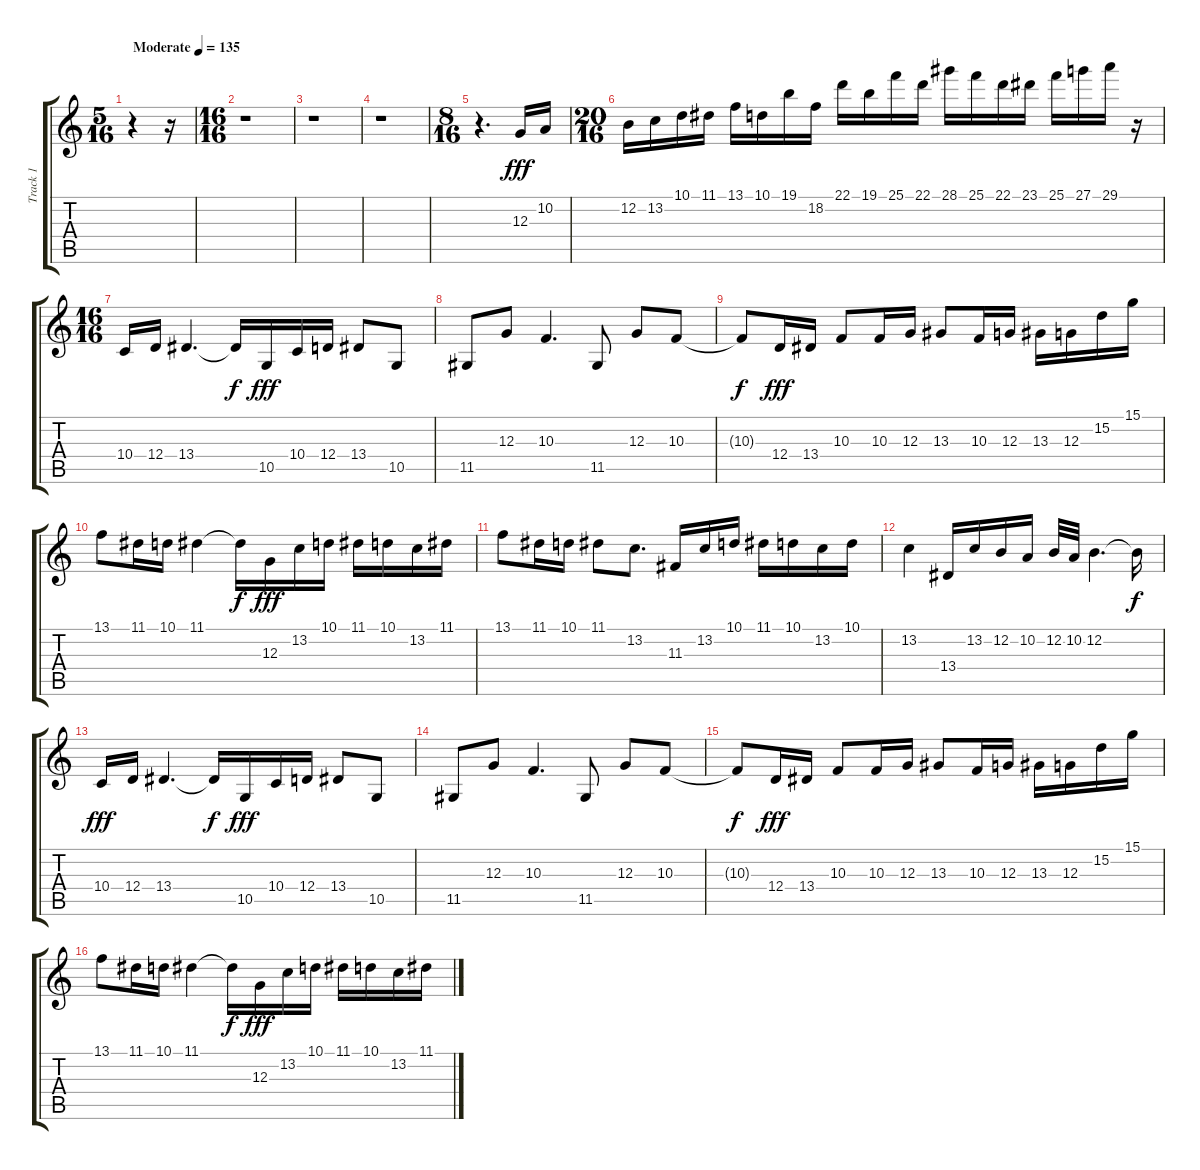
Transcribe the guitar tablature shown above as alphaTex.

\track ("Track 1" "Track 1") {instrument brightacousticpiano}
\staff {score tabs}
\tuning (E4 B3 G3 D3 A2 E2) {hide}
\ts (5 16)
\tempo (135 "Moderate")
\clef g2
\ks c
r.4{dy fff instrument brightacousticpiano} r.16 |
\ts (16 16)
r.1 |
r.1 |
r.1 |
\ts (8 16)
r.4{d} 12.3.16 10.2.16 |
\ts (20 16)
12.2.16 13.2.16 10.1.16 11.1.16 13.1.16 10.1.16 19.1.16 18.2.16 22.1.16 19.1.16 25.1.16 22.1.16 28.1.16 25.1.16 22.1.16 23.1.16 25.1.16 27.1.16 29.1.16 r.16 |
\ts (16 16)
10.4.16 12.4.16 13.4.4{d} 13.4{t}.16{dy f} 10.5.16{dy fff} 10.4.16 12.4.16 13.4.8 10.5.8 |
11.5.8 12.3.8 10.3.4{d} 11.5.8 12.3.8 10.3.8 |
10.3{t}.8{dy f} 12.4.16{dy fff} 13.4.16 10.3.8 10.3.16 12.3.16 13.3.8 10.3.16 12.3.16 13.3.16 12.3.16 15.2.16 15.1.16 |
13.1.8 11.1.16 10.1.16 11.1.4 11.1{t}.16{dy f} 12.3.16{dy fff} 13.2.16 10.1.16 11.1.16 10.1.16 13.2.16 11.1.16 |
13.1.8 11.1.16 10.1.16 11.1.8 13.2.8{d} 11.3.16 13.2.16 10.1.16 11.1.16 10.1.16 13.2.16 10.1.16 |
13.2.4 13.4.16 13.2.16 12.2.16 10.2.16 12.2.32 10.2.32 12.2.4{d} 12.2{t}.16{dy f} |
10.4.16{dy fff} 12.4.16 13.4.4{d} 13.4{t}.16{dy f} 10.5.16{dy fff} 10.4.16 12.4.16 13.4.8 10.5.8 |
11.5.8 12.3.8 10.3.4{d} 11.5.8 12.3.8 10.3.8 |
10.3{t}.8{dy f} 12.4.16{dy fff} 13.4.16 10.3.8 10.3.16 12.3.16 13.3.8 10.3.16 12.3.16 13.3.16 12.3.16 15.2.16 15.1.16 |
13.1.8 11.1.16 10.1.16 11.1.4 11.1{t}.16{dy f} 12.3.16{dy fff} 13.2.16 10.1.16 11.1.16 10.1.16 13.2.16 11.1.16
